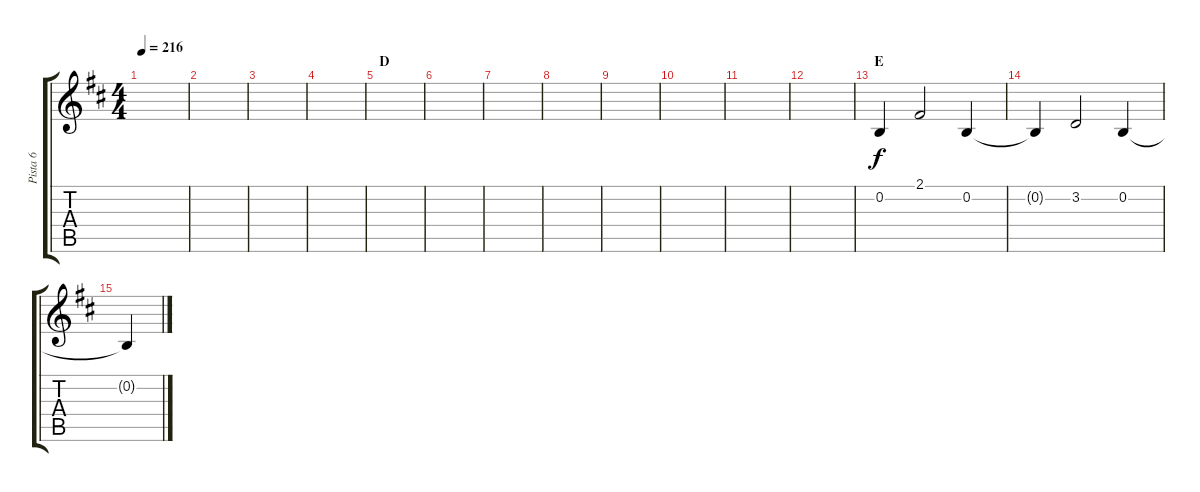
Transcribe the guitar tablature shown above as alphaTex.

\track ("Pista 6" "Pista 6") {instrument electricgrandpiano}
\staff {score tabs}
\tuning (E4 B3 G3 D3 A2 E2) {hide}
\ts (4 4)
\tempo 216
\clef g2
\ks d
|
|
|
|
\section ("" "D")
|
|
|
|
|
|
|
|
\section ("" "E")
0.2.4 2.1.2 0.2.4 |
0.2{t}.4 3.2.2 0.2.4 |
0.2{t}.4
